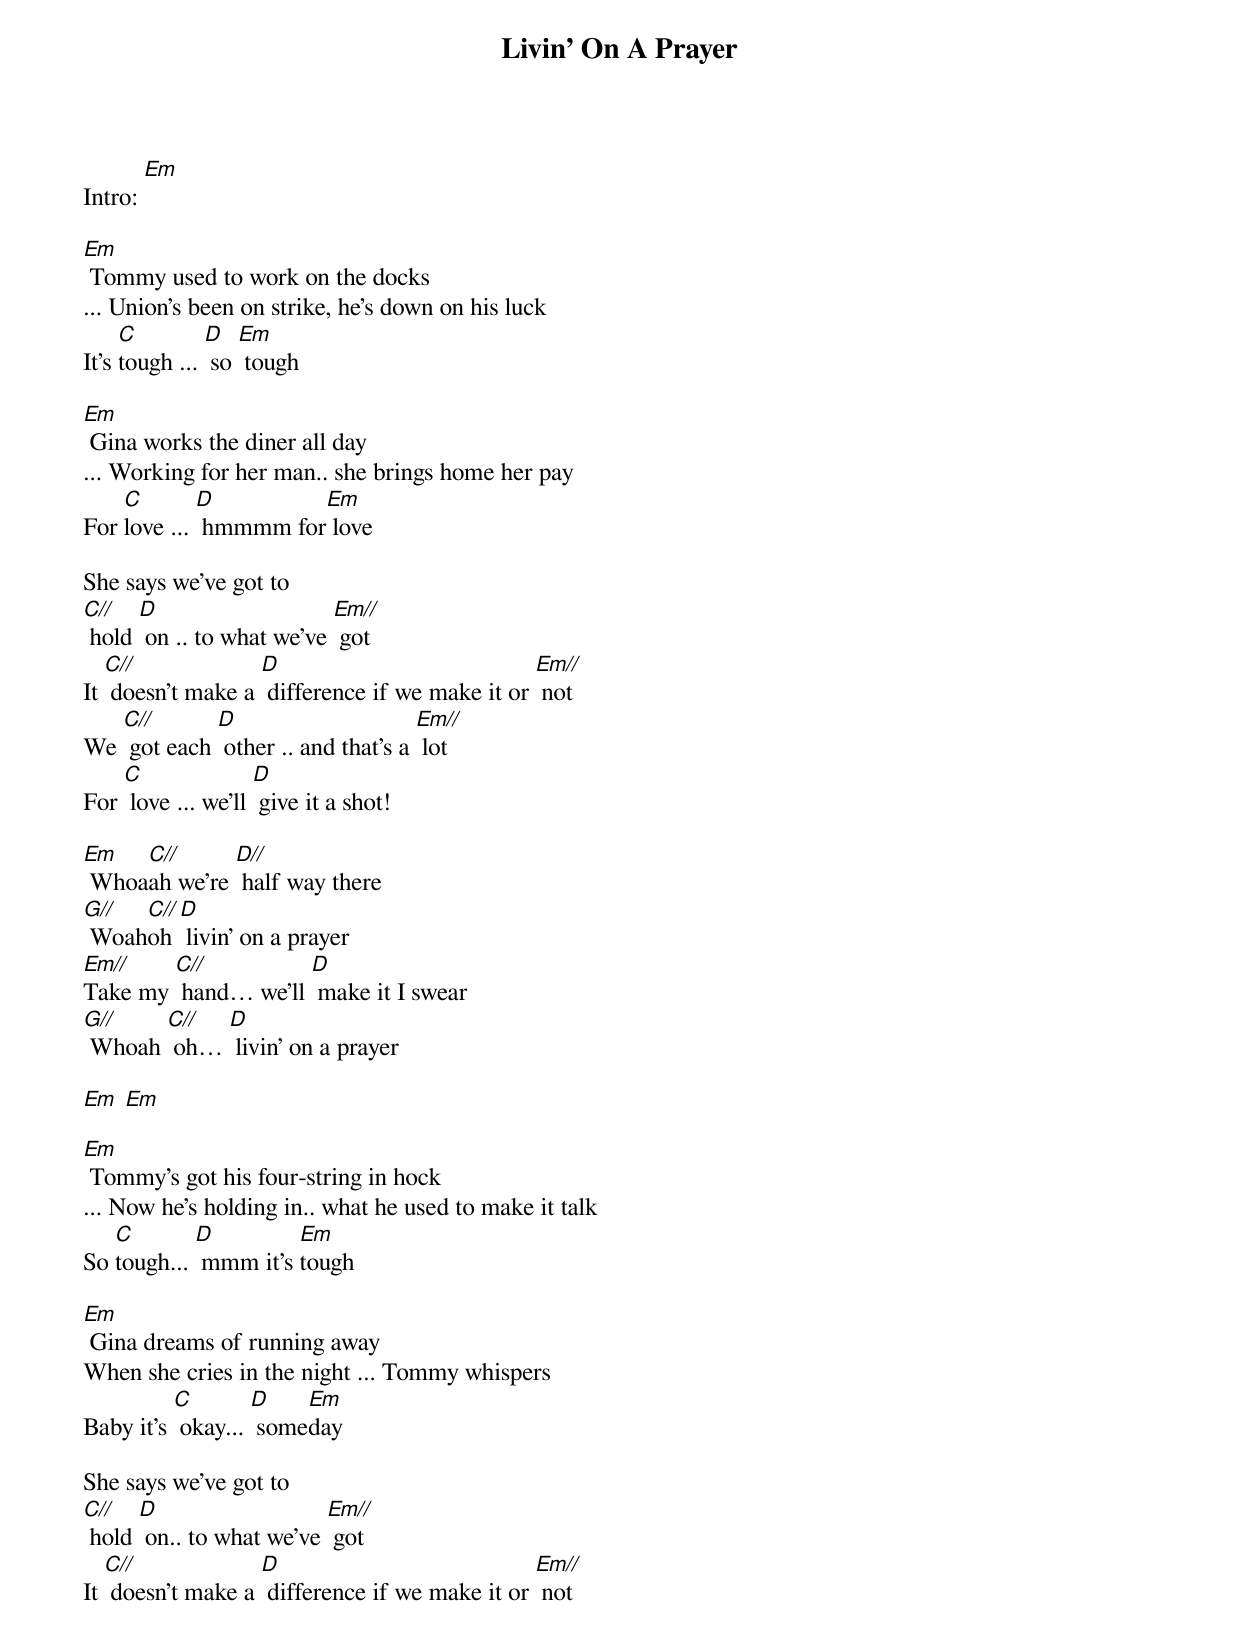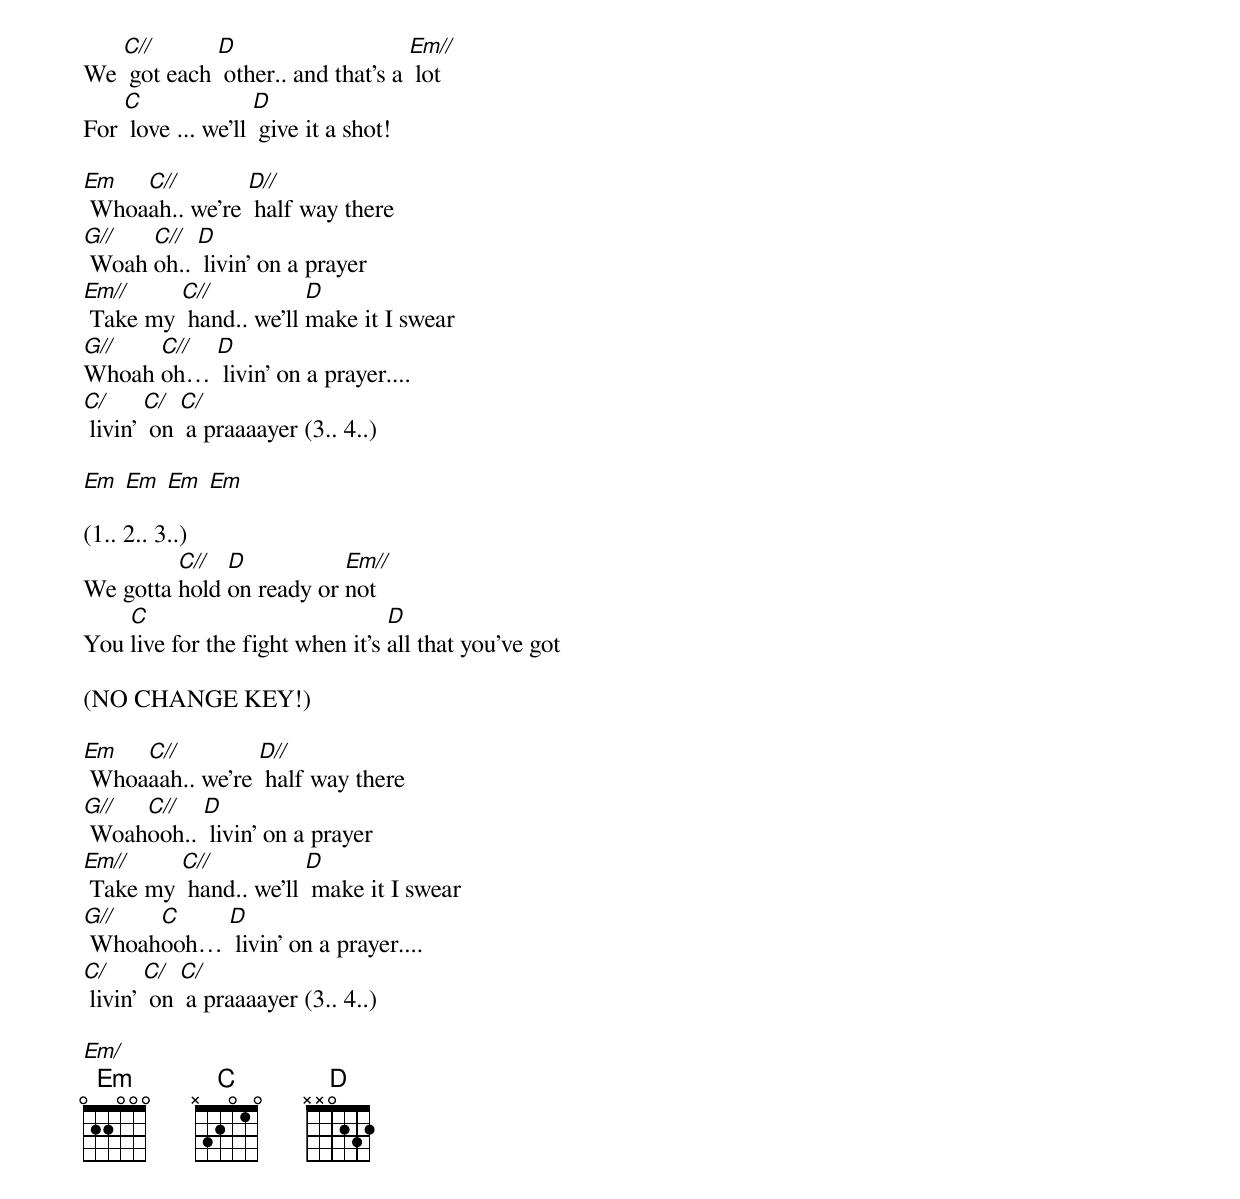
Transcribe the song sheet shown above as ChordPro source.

{t:Livin' On A Prayer}
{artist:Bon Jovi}
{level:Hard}

Intro: [Em]

[Em] Tommy used to work on the docks
... Union's been on strike, he's down on his luck
It's [C]tough ... [D] so [Em] tough

[Em] Gina works the diner all day
... Working for her man.. she brings home her pay
For [C]love ... [D] hmmmm for[Em] love

She says we've got to
[C//] hold [D] on .. to what we've [Em//] got
It [C//] doesn't make a [D] difference if we make it or [Em//] not
We [C//] got each [D] other .. and that's a [Em//] lot
For [C] love ... we'll [D] give it a shot!

[Em] Whoa[C//]ah we're [D//] half way there
[G//] Woah[C//]oh [D] livin' on a prayer
[Em//]Take my [C//] hand… we'll [D] make it I swear
[G//] Whoah [C//] oh… [D] livin' on a prayer

[Em] [Em]

[Em] Tommy's got his four-string in hock
... Now he's holding in.. what he used to make it talk
So [C]tough... [D] mmm it's [Em]tough

[Em] Gina dreams of running away
When she cries in the night ... Tommy whispers
Baby it's [C] okay... [D] some[Em]day

She says we've got to
[C//] hold [D] on.. to what we've [Em//] got
It [C//] doesn't make a [D] difference if we make it or [Em//] not
We [C//] got each [D] other.. and that's a [Em//] lot
For [C] love ... we'll [D] give it a shot!

[Em] Whoa[C//]ah.. we're [D//] half way there
[G//] Woah [C//]oh.. [D] livin' on a prayer
[Em//] Take my [C//] hand.. we'll [D]make it I swear
[G//]Whoah [C//]oh… [D] livin' on a prayer....
[C/] livin' [C/] on [C/] a praaaayer (3.. 4..)

[Em] [Em] [Em] [Em]

(1.. 2.. 3..)
We gotta [C//]hold [D]on ready or [Em//]not
You [C]live for the fight when it's [D]all that you've got

(NO CHANGE KEY!)

[Em] Whoa[C//]aah.. we're [D//] half way there
[G//] Woah[C//]ooh.. [D] livin' on a prayer
[Em//] Take my [C//] hand.. we'll [D] make it I swear
[G//] Whoah[C]ooh… [D] livin' on a prayer....
[C/] livin' [C/] on [C/] a praaaayer (3.. 4..)

[Em/]
